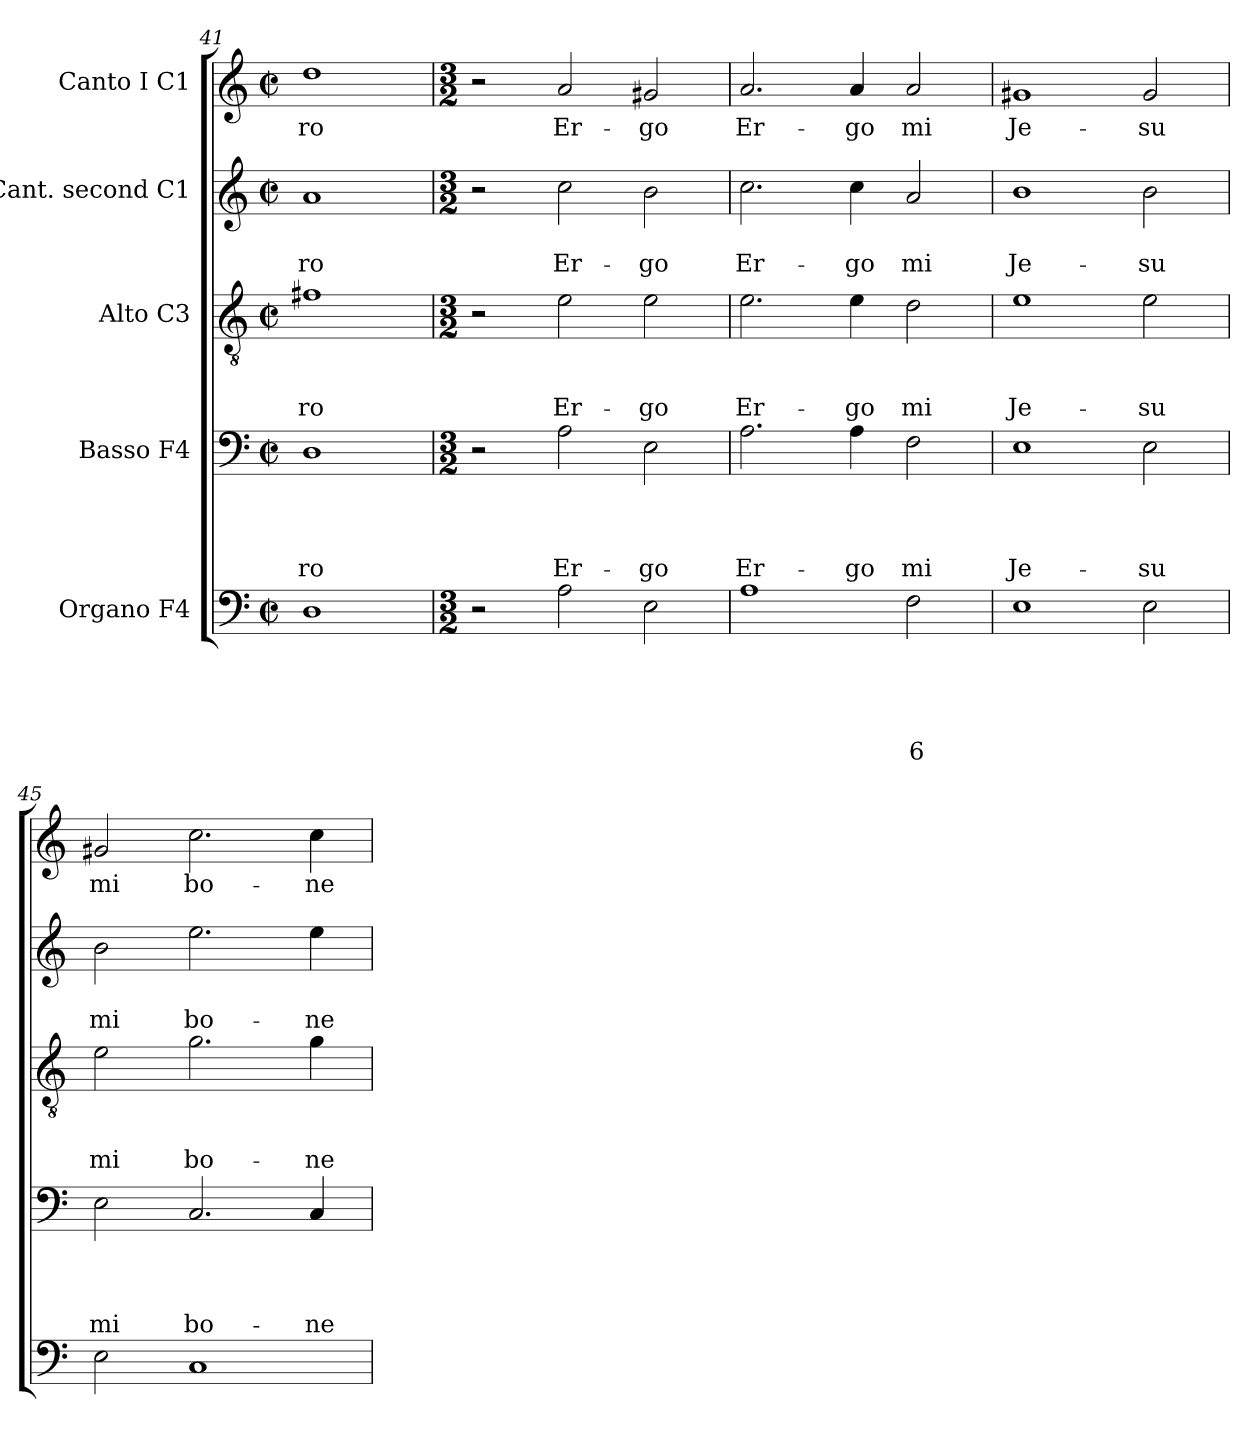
**kern	**text	**text	**text	**text	**text	**kern	**text	**text	**text	**text	**kern	**text	**text	**text	**kern	**text	**text	**kern	**text
*part5	*part5	*part5	*part5	*part5	*part5	*part4	*part4	*part4	*part4	*part4	*part3	*part3	*part3	*part3	*part2	*part2	*part2	*part1	*part1
*staff5	*staff5	*staff5	*staff5	*staff5	*staff5	*staff4	*staff4	*staff4	*staff4	*staff4	*staff3	*staff3	*staff3	*staff3	*staff2	*staff2	*staff2	*staff1	*staff1
*I"Organo F4	*	*	*	*	*	*I"Basso F4	*	*	*	*	*I"Alto C3	*	*	*	*I"Cant. second C1	*	*	*I"Canto I C1	*
*clefF4	*	*	*	*	*	*clefF4	*	*	*	*	*clefGv2	*	*	*	*clefG2	*	*	*clefG2	*
*k[]	*	*	*	*	*	*k[]	*	*	*	*	*k[]	*	*	*	*k[]	*	*	*k[]	*
*C:	*	*	*	*	*	*C:	*	*	*	*	*C:	*	*	*	*C:	*	*	*C:	*
*M2/2	*	*	*	*	*	*M2/2	*	*	*	*	*M2/2	*	*	*	*M2/2	*	*	*M2/2	*
*met(c|)	*	*	*	*	*	*met(c|)	*	*	*	*	*met(c|)	*	*	*	*met(c|)	*	*	*met(c|)	*
=41	=41	=41	=41	=41	=41	=41	=41	=41	=41	=41	=41	=41	=41	=41	=41	=41	=41	=41	=41
!	!	!	!	!	!	!	!	!	!	!LO:LY:b	!	!	!	!LO:LY:b	!	!	!LO:LY:b	!	!LO:LY:b
1D	.	.	.	.	.	1D	.	.	.	-ro	1f#X	.	.	-ro	1a	.	-ro	1dd	-ro
=42	=42	=42	=42	=42	=42	=42	=42	=42	=42	=42	=42	=42	=42	=42	=42	=42	=42	=42	=42
*M3/2	*	*	*	*	*	*M3/2	*	*	*	*	*M3/2	*	*	*	*M3/2	*	*	*M3/2	*
2r	.	.	.	.	.	2r	.	.	.	.	2r	.	.	.	2r	.	.	2r	.
!	!	!	!	!	!	!	!	!	!	!LO:LY:b	!	!	!	!LO:LY:b	!	!	!LO:LY:b	!	!LO:LY:b
2A\	.	.	.	.	.	2A\	.	.	.	Er-	2e\	.	.	Er-	2cc\	.	Er-	2a/	Er-
!	!	!	!	!	!	!	!	!	!	!LO:LY:b	!	!	!	!LO:LY:b	!	!	!LO:LY:b	!	!LO:LY:b
2E\	.	.	.	.	.	2E\	.	.	.	-go	2e\	.	.	-go	2b\	.	-go	2g#X/	-go
=43	=43	=43	=43	=43	=43	=43	=43	=43	=43	=43	=43	=43	=43	=43	=43	=43	=43	=43	=43
!	!	!	!	!	!	!	!	!	!	!LO:LY:b	!	!	!	!LO:LY:b	!	!	!LO:LY:b	!	!LO:LY:b
1A	.	.	.	.	.	2.A\	.	.	.	Er-	2.e\	.	.	Er-	2.cc\	.	Er-	2.a/	Er-
!	!	!	!	!	!	!	!	!	!	!LO:LY:b	!	!	!	!LO:LY:b	!	!	!LO:LY:b	!	!LO:LY:b
.	.	.	.	.	.	4A\	.	.	.	-go	4e\	.	.	-go	4cc\	.	-go	4a/	-go
!	!	!	!	!	!LO:LY:b	!	!	!	!	!LO:LY:b	!	!	!	!LO:LY:b	!	!	!LO:LY:b	!	!LO:LY:b
2F\	.	.	.	.	6	2F\	.	.	.	mi	2d\	.	.	mi	2a/	.	mi	2a/	mi
=44	=44	=44	=44	=44	=44	=44	=44	=44	=44	=44	=44	=44	=44	=44	=44	=44	=44	=44	=44
!	!	!	!	!	!	!	!	!	!	!LO:LY:b	!	!	!	!LO:LY:b	!	!	!LO:LY:b	!	!LO:LY:b
1E	.	.	.	.	.	1E	.	.	.	Je-	1e	.	.	Je-	1b	.	Je-	1g#X	Je-
!	!	!	!	!	!	!	!	!	!	!LO:LY:b	!	!	!	!LO:LY:b	!	!	!LO:LY:b	!	!LO:LY:b
2E\	.	.	.	.	.	2E\	.	.	.	-su	2e\	.	.	-su	2b\	.	-su	2g#/	-su
!!LO:PB:g=z
=45	=45	=45	=45	=45	=45	=45	=45	=45	=45	=45	=45	=45	=45	=45	=45	=45	=45	=45	=45
!	!	!	!	!	!	!	!	!	!	!LO:LY:b	!	!	!	!LO:LY:b	!	!	!LO:LY:b	!	!LO:LY:b
2E\	.	.	.	.	.	2E\	.	.	.	mi	2e\	.	.	mi	2b\	.	mi	2g#X/	mi
!	!	!	!	!	!	!	!	!	!	!LO:LY:b	!	!	!	!LO:LY:b	!	!	!LO:LY:b	!	!LO:LY:b
1C	.	.	.	.	.	2.C/	.	.	.	bo-	2.g\	.	.	bo-	2.ee\	.	bo-	2.cc\	bo-
!	!	!	!	!	!	!	!	!	!	!LO:LY:b	!	!	!	!LO:LY:b	!	!	!LO:LY:b	!	!LO:LY:b
.	.	.	.	.	.	4C/	.	.	.	-ne	4g\	.	.	-ne	4ee\	.	-ne	4cc\	-ne
=	=	=	=	=	=	=	=	=	=	=	=	=	=	=	=	=	=	=	=
*-	*-	*-	*-	*-	*-	*-	*-	*-	*-	*-	*-	*-	*-	*-	*-	*-	*-	*-	*-
